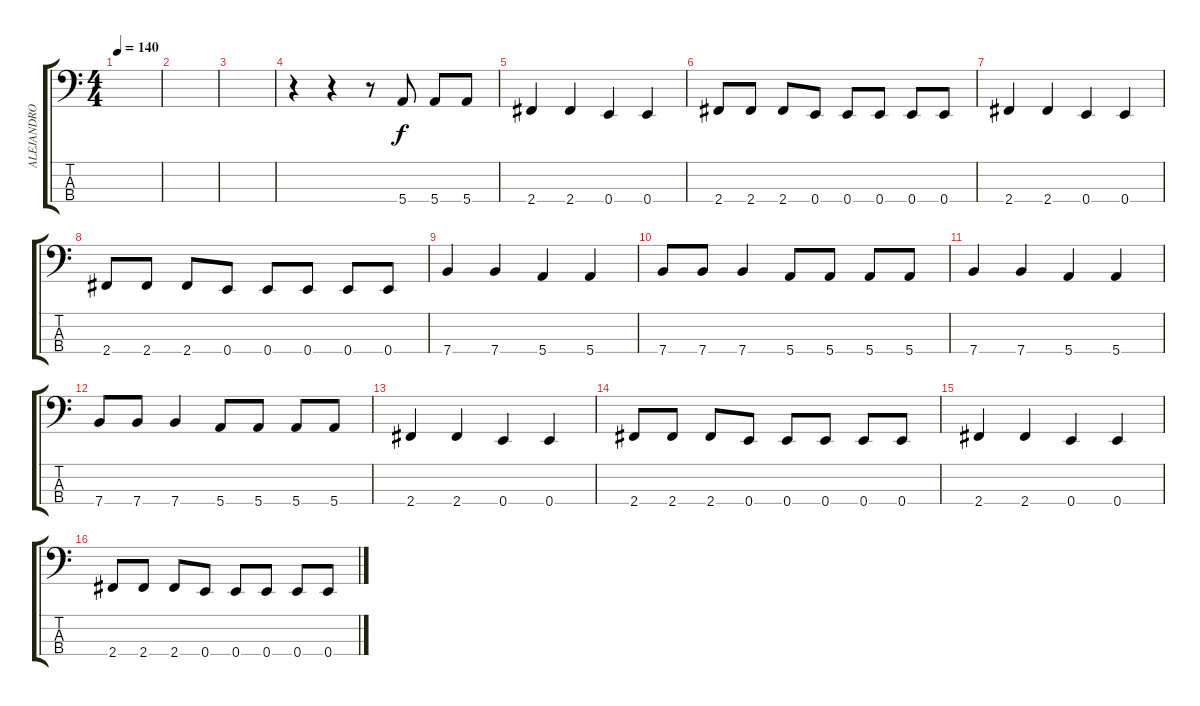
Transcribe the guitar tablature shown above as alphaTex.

\track ("ALEJANDRO BLANCO" "ALEJANDRO ") {instrument electricbasspick}
\staff {score tabs}
\tuning (G2 D2 A1 E1) {hide}
\ts (4 4)
\tempo 140
\clef f4
\ks c
|
|
|
r.4 r.4 r.8 5.4.8 5.4.8 5.4.8 |
2.4.4 2.4.4 0.4.4 0.4.4 |
2.4.8 2.4.8 2.4.8 0.4.8 0.4.8 0.4.8 0.4.8 0.4.8 |
2.4.4 2.4.4 0.4.4 0.4.4 |
2.4.8 2.4.8 2.4.8 0.4.8 0.4.8 0.4.8 0.4.8 0.4.8 |
7.4.4 7.4.4 5.4.4 5.4.4 |
7.4.8 7.4.8 7.4.4 5.4.8 5.4.8 5.4.8 5.4.8 |
7.4.4 7.4.4 5.4.4 5.4.4 |
7.4.8 7.4.8 7.4.4 5.4.8 5.4.8 5.4.8 5.4.8 |
2.4.4 2.4.4 0.4.4 0.4.4 |
2.4.8 2.4.8 2.4.8 0.4.8 0.4.8 0.4.8 0.4.8 0.4.8 |
2.4.4 2.4.4 0.4.4 0.4.4 |
2.4.8 2.4.8 2.4.8 0.4.8 0.4.8 0.4.8 0.4.8 0.4.8
